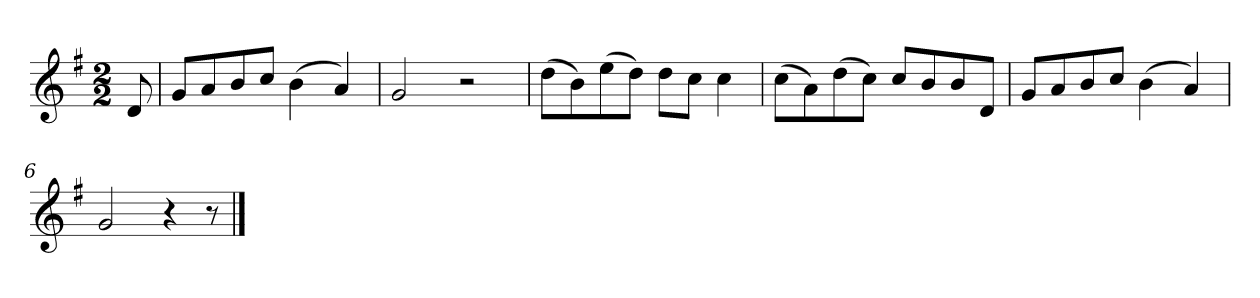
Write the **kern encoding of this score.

**kern
*part1
*staff1
*k[f#]
*M2/2
*MM120
=
8d
=1
8gL
8a
8b
8ccJ
(4b
4a)
=2
2g
2r
=3
(8ddL
8b)
(8ee
8ddJ)
8ddL
8ccJ
4cc
=4
(8ccL
8a)
(8dd
8ccJ)
8ccL
8b
8b
8dJ
=5
8gL
8a
8b
8ccJ
(4b
4a)
=6
2g
4r
8r
==
*-
